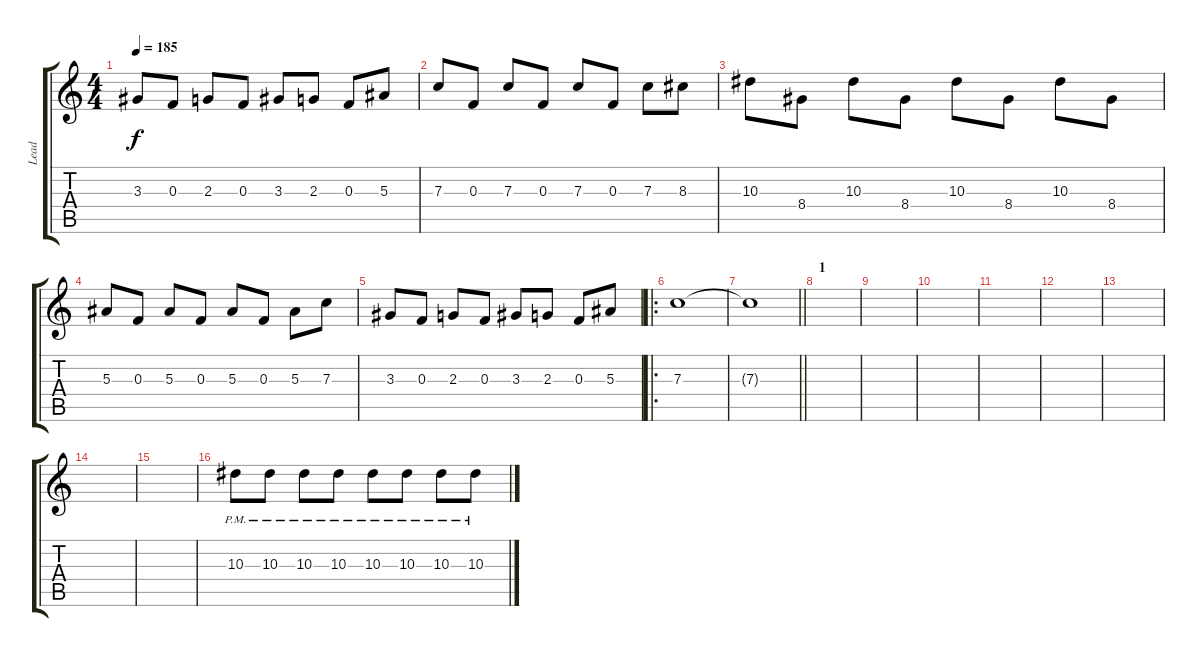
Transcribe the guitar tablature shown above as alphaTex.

\track ("Lead" "Lead") {instrument distortionguitar}
\staff {score tabs}
\tuning (D4 A3 F3 C3 G2 C2) {hide}
\ts (4 4)
\tempo 185
\clef g2
\ks c
3.3.8{dy f} 0.3.8 2.3.8 0.3.8 3.3.8 2.3.8 0.3.8 5.3.8 |
7.3.8 0.3.8 7.3.8 0.3.8 7.3.8 0.3.8 7.3.8 8.3.8 |
10.3.8 8.4.8 10.3.8 8.4.8 10.3.8 8.4.8 10.3.8 8.4.8 |
5.3.8 0.3.8 5.3.8 0.3.8 5.3.8 0.3.8 5.3.8 7.3.8 |
3.3.8 0.3.8 2.3.8 0.3.8 3.3.8 2.3.8 0.3.8 5.3.8 |
\ro
7.3.1 |
\barLineRight lightlight
7.3{t}.1 |
\section ("" "1")
|
|
|
|
|
|
|
|
10.3{pm}.8 10.3{pm}.8 10.3{pm}.8 10.3{pm}.8 10.3{pm}.8 10.3{pm}.8 10.3{pm}.8 10.3{pm}.8
